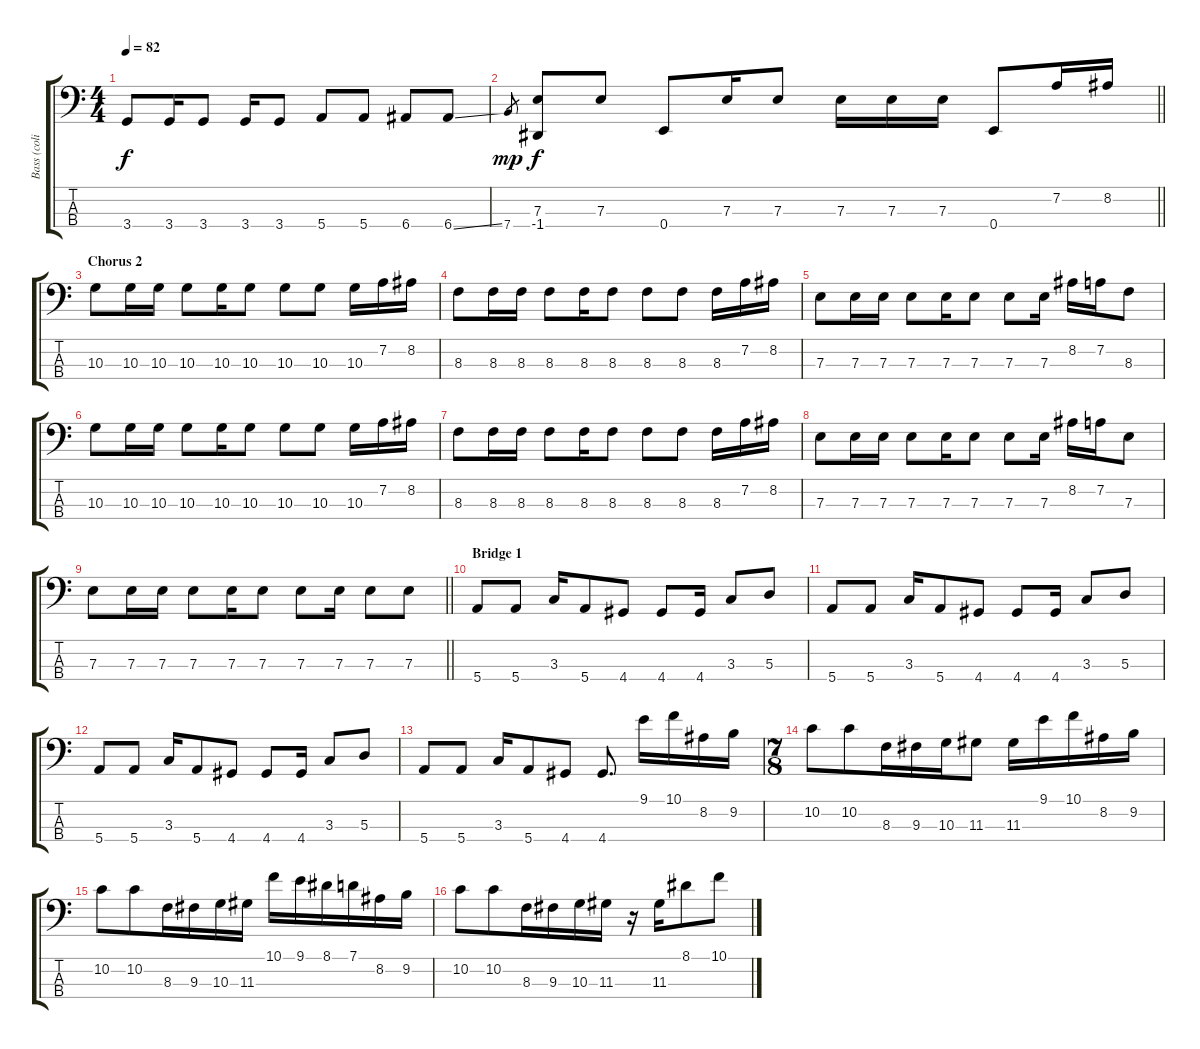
\track ("Bass (colin)" "Bass (coli") {instrument electricbassfinger}
\staff {score tabs}
\tuning (G2 D2 A1 E1) {hide}
\ts (4 4)
\tempo 82
\clef f4
\ks c
3.4.8{dy f} 3.4.16 3.4.8 3.4.16 3.4.8 5.4.8 5.4.8 6.4.8 6.4{ss}.8 |
\barLineRight lightlight
7.4.8{gr dy mp} (7.3 -1.4).8{dy f} 7.3.8 0.4.8 7.3.16 7.3.8 7.3.16 7.3.16 7.3.16 0.4.8 7.2.16 8.2.16 |
\section ("" "Chorus 2")
10.3.8 10.3.16 10.3.16 10.3.8 10.3.16 10.3.8 10.3.8 10.3.8 10.3.16 7.2.16 8.2.16 |
8.3.8 8.3.16 8.3.16 8.3.8 8.3.16 8.3.8 8.3.8 8.3.8 8.3.16 7.2.16 8.2.16 |
7.3.8 7.3.16 7.3.16 7.3.8 7.3.16 7.3.8 7.3.8 7.3.16 8.2.16 7.2.16 8.3.8 |
10.3.8 10.3.16 10.3.16 10.3.8 10.3.16 10.3.8 10.3.8 10.3.8 10.3.16 7.2.16 8.2.16 |
8.3.8 8.3.16 8.3.16 8.3.8 8.3.16 8.3.8 8.3.8 8.3.8 8.3.16 7.2.16 8.2.16 |
7.3.8 7.3.16 7.3.16 7.3.8 7.3.16 7.3.8 7.3.8 7.3.16 8.2.16 7.2.16 7.3.8 |
\barLineRight lightlight
7.3.8 7.3.16 7.3.16 7.3.8 7.3.16 7.3.8 7.3.8 7.3.16 7.3.8 7.3.8 |
\section ("" "Bridge 1")
5.4.8 5.4.8 3.3.16 5.4.8 4.4.8 4.4.8 4.4.16 3.3.8 5.3.8 |
5.4.8 5.4.8 3.3.16 5.4.8 4.4.8 4.4.8 4.4.16 3.3.8 5.3.8 |
5.4.8 5.4.8 3.3.16 5.4.8 4.4.8 4.4.8 4.4.16 3.3.8 5.3.8 |
5.4.8 5.4.8 3.3.16 5.4.8 4.4.8 4.4.8{d} 9.1.16 10.1.16 8.2.16 9.2.16 |
\ts (7 8)
10.2.8 10.2.8 8.3.16 9.3.16 10.3.16 11.3.8 11.3.16 9.1.16 10.1.16 8.2.16 9.2.16 |
10.2.8 10.2.8 8.3.16 9.3.16 10.3.16 11.3.16 10.1.16 9.1.16 8.1.16 7.1.16 8.2.16 9.2.16 |
10.2.8 10.2.8 8.3.16 9.3.16 10.3.16 11.3.16 r.16 11.3.16 8.1.8 10.1.8
